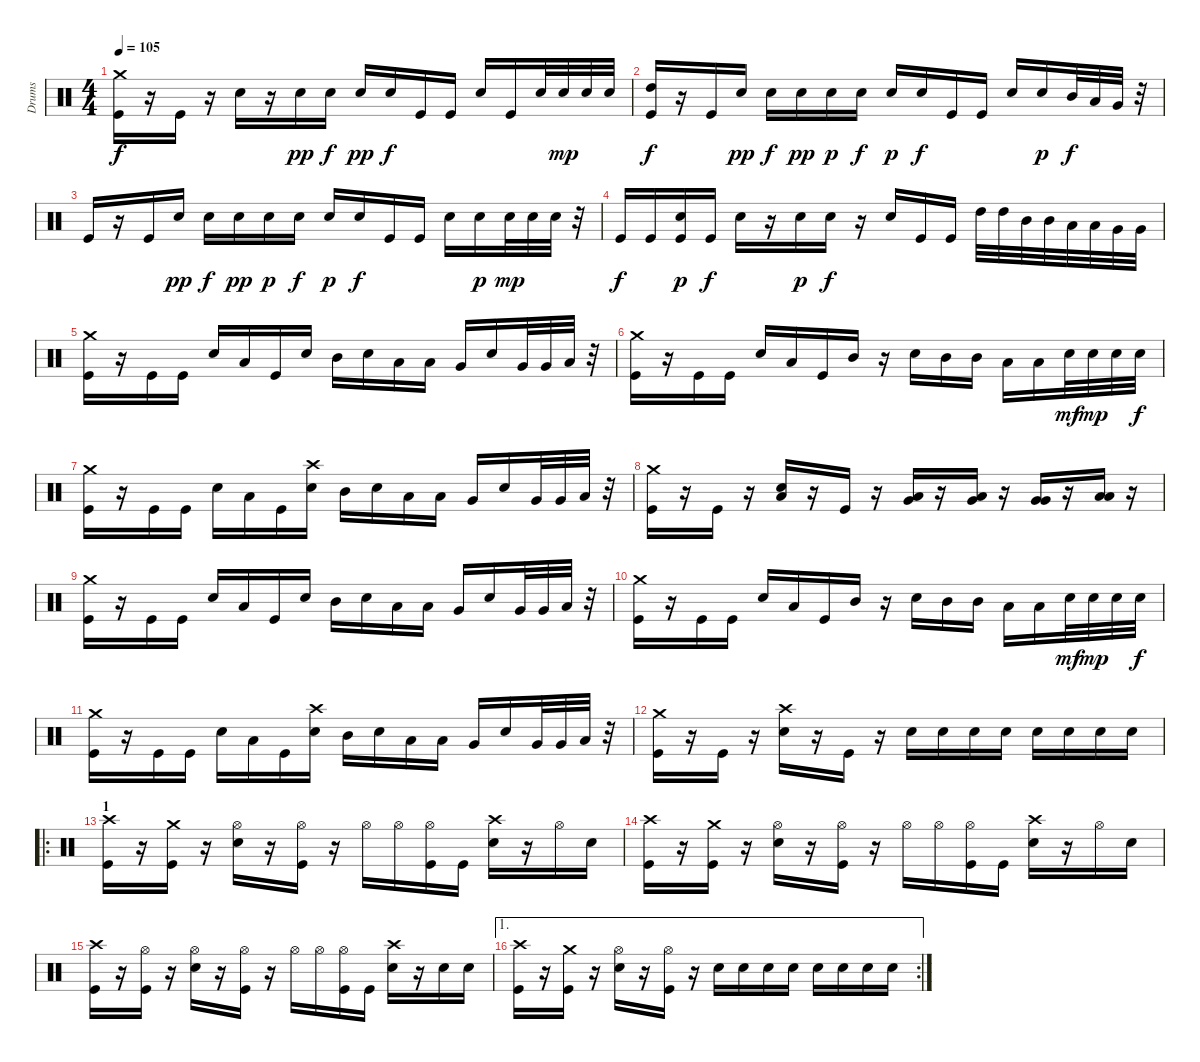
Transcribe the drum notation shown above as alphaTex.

\track ("Drums" "Drums") {instrument percussion}
\staff {score}
\articulation defaults
\ts (4 4)
\tempo 105
\clef neutral
\ks c
("Crash medium (hit)" "Kick (hit)").16{dy f} r.16 "Kick (hit)".16 r.16 "Electric Snare (hit)".16 r.16 "Electric Snare (hit)".16{dy pp} "Electric Snare (hit)".16{dy f} "Electric Snare (hit)".16{dy pp} "Electric Snare (hit)".16{dy f} "Kick (hit)".16 "Kick (hit)".16 "Electric Snare (hit)".16 "Kick (hit)".16 "Electric Snare (hit)".32 "Electric Snare (hit)".32{dy mp} "Electric Snare (hit)".32 "Electric Snare (hit)".32 |
("High Tom (hit)" "Kick (hit)").16{dy f} r.16 "Kick (hit)".16 "Electric Snare (hit)".16{dy pp} "Electric Snare (hit)".16{dy f} "Electric Snare (hit)".16{dy pp} "Electric Snare (hit)".16{dy p} "Electric Snare (hit)".16{dy f} "Electric Snare (hit)".16{dy p} "Electric Snare (hit)".16{dy f} "Kick (hit)".16 "Kick (hit)".16 "Electric Snare (hit)".16 "Electric Snare (hit)".16{dy p} "Mid Tom (hit)".32{dy f} "Low Tom (hit)".32 "Very Low Tom (hit)".32 r.32 |
"Kick (hit)".16 r.16 "Kick (hit)".16 "Electric Snare (hit)".16{dy pp} "Electric Snare (hit)".16{dy f} "Electric Snare (hit)".16{dy pp} "Electric Snare (hit)".16{dy p} "Electric Snare (hit)".16{dy f} "Electric Snare (hit)".16{dy p} "Electric Snare (hit)".16{dy f} "Kick (hit)".16 "Kick (hit)".16 "Electric Snare (hit)".16 "Electric Snare (hit)".16{dy p} "Electric Snare (hit)".32{dy mp} "Electric Snare (hit)".32 "Electric Snare (hit)".32 r.32 |
"Kick (hit)".16{dy f} "Kick (hit)".16 ("Electric Snare (hit)" "Kick (hit)").16{dy p} "Kick (hit)".16{dy f} "Electric Snare (hit)".16 r.16 "Electric Snare (hit)".16{dy p} "Electric Snare (hit)".16{dy f} r.16 "Electric Snare (hit)".16 "Kick (hit)".16 "Kick (hit)".16 "High Tom (hit)".32 "High Tom (hit)".32 "Mid Tom (hit)".32 "Mid Tom (hit)".32 "Low Tom (hit)".32 "Low Tom (hit)".32 "Very Low Tom (hit)".32 "Very Low Tom (hit)".32 |
("Crash medium (hit)" "Kick (hit)").16 r.16 "Kick (hit)".16 "Kick (hit)".16 "Electric Snare (hit)".16 "Low Tom (hit)".16 "Kick (hit)".16 "Electric Snare (hit)".16 "Mid Tom (hit)".16 "Electric Snare (hit)".16 "Low Tom (hit)".16 "Low Tom (hit)".16 "Very Low Tom (hit)".16 "Electric Snare (hit)".16 "Very Low Tom (hit)".32 "Very Low Tom (hit)".32 "Low Floor Tom (hit)".32 r.32 |
("Crash medium (hit)" "Kick (hit)").16 r.16 "Kick (hit)".16 "Kick (hit)".16 "Electric Snare (hit)".16 "Low Tom (hit)".16 "Kick (hit)".16 "Mid Tom (hit)".16 r.16 "Electric Snare (hit)".16 "Mid Tom (hit)".16 "Mid Tom (hit)".16 "Low Tom (hit)".16 "Low Tom (hit)".16 "Electric Snare (hit)".32{dy mf} "Electric Snare (hit)".32{dy mp} "Electric Snare (hit)".32 "Electric Snare (hit)".32{dy f} |
("Crash medium (hit)" "Kick (hit)").16 r.16 "Kick (hit)".16 "Kick (hit)".16 "Electric Snare (hit)".16 "Low Tom (hit)".16 "Kick (hit)".16 ("Crash high (hit)" "Electric Snare (hit)").16 "Mid Tom (hit)".16 "Electric Snare (hit)".16 "Low Tom (hit)".16 "Low Tom (hit)".16 "Very Low Tom (hit)".16 "Electric Snare (hit)".16 "Very Low Tom (hit)".32 "Very Low Tom (hit)".32 "Low Floor Tom (hit)".32 r.32 |
("Crash medium (hit)" "Kick (hit)").16 r.16 "Kick (hit)".16 r.16 ("Electric Snare (hit)" "Low Tom (hit)").16 r.16 "Kick (hit)".16 r.16 ("Very Low Tom (hit)" "Low Tom (hit)").16 r.16 ("Very Low Tom (hit)" "Low Tom (hit)").16 r.16 ("Very Low Tom (hit)" "Very Low Tom (hit)").16 r.16 ("Low Floor Tom (hit)" "Low Floor Tom (hit)").16 r.16 |
("Crash medium (hit)" "Kick (hit)").16 r.16 "Kick (hit)".16 "Kick (hit)".16 "Electric Snare (hit)".16 "Low Tom (hit)".16 "Kick (hit)".16 "Electric Snare (hit)".16 "Mid Tom (hit)".16 "Electric Snare (hit)".16 "Low Tom (hit)".16 "Low Tom (hit)".16 "Very Low Tom (hit)".16 "Electric Snare (hit)".16 "Very Low Tom (hit)".32 "Very Low Tom (hit)".32 "Low Floor Tom (hit)".32 r.32 |
("Crash medium (hit)" "Kick (hit)").16 r.16 "Kick (hit)".16 "Kick (hit)".16 "Electric Snare (hit)".16 "Low Tom (hit)".16 "Kick (hit)".16 "Mid Tom (hit)".16 r.16 "Electric Snare (hit)".16 "Mid Tom (hit)".16 "Mid Tom (hit)".16 "Low Tom (hit)".16 "Low Tom (hit)".16 "Electric Snare (hit)".32{dy mf} "Electric Snare (hit)".32{dy mp} "Electric Snare (hit)".32 "Electric Snare (hit)".32{dy f} |
("Crash medium (hit)" "Kick (hit)").16 r.16 "Kick (hit)".16 "Kick (hit)".16 "Electric Snare (hit)".16 "Low Tom (hit)".16 "Kick (hit)".16 ("Crash high (hit)" "Electric Snare (hit)").16 "Mid Tom (hit)".16 "Electric Snare (hit)".16 "Low Tom (hit)".16 "Low Tom (hit)".16 "Very Low Tom (hit)".16 "Electric Snare (hit)".16 "Very Low Tom (hit)".32 "Very Low Tom (hit)".32 "Low Floor Tom (hit)".32 r.32 |
("Crash medium (hit)" "Kick (hit)").16 r.16 "Kick (hit)".16 r.16 ("Crash high (hit)" "Electric Snare (hit)").16 r.16 "Kick (hit)".16 r.16 "Electric Snare (hit)".16 "Electric Snare (hit)".16 "Electric Snare (hit)".16 "Electric Snare (hit)".16 "Electric Snare (hit)".16 "Electric Snare (hit)".16 "Electric Snare (hit)".16 "Electric Snare (hit)".16 |
\ro
\section ("" "1")
("Crash high (hit)" "Kick (hit)").16 r.16 ("Crash medium (hit)" "Kick (hit)").16 r.16 ("Hi-Hat (open)" "Electric Snare (hit)").16 r.16 ("Hi-Hat (open)" "Kick (hit)").16 r.16 "Hi-Hat (open)".16 "Hi-Hat (open)".16 ("Hi-Hat (open)" "Kick (hit)").16 "Kick (hit)".16 ("Crash high (hit)" "Electric Snare (hit)").16 r.16 "Hi-Hat (open)".16 "Electric Snare (hit)".16 |
("Crash high (hit)" "Kick (hit)").16 r.16 ("Crash medium (hit)" "Kick (hit)").16 r.16 ("Hi-Hat (open)" "Electric Snare (hit)").16 r.16 ("Hi-Hat (open)" "Kick (hit)").16 r.16 "Hi-Hat (open)".16 "Hi-Hat (open)".16 ("Hi-Hat (open)" "Kick (hit)").16 "Kick (hit)".16 ("Crash high (hit)" "Electric Snare (hit)").16 r.16 "Hi-Hat (open)".16 "Electric Snare (hit)".16 |
("Crash high (hit)" "Kick (hit)").16 r.16 ("Hi-Hat (open)" "Kick (hit)").16 r.16 ("Hi-Hat (open)" "Electric Snare (hit)").16 r.16 ("Hi-Hat (open)" "Kick (hit)").16 r.16 "Hi-Hat (open)".16 "Hi-Hat (open)".16 ("Hi-Hat (open)" "Kick (hit)").16 "Kick (hit)".16 ("Crash high (hit)" "Electric Snare (hit)").16 r.16 "Electric Snare (hit)".16 "Electric Snare (hit)".16 |
\ae 1
\rc 2
("Crash high (hit)" "Kick (hit)").16 r.16 ("Crash medium (hit)" "Kick (hit)").16 r.16 ("Hi-Hat (open)" "Electric Snare (hit)").16 r.16 ("Hi-Hat (open)" "Kick (hit)").16 r.16 "Electric Snare (hit)".16 "Electric Snare (hit)".16 "Electric Snare (hit)".16 "Electric Snare (hit)".16 "Electric Snare (hit)".16 "Electric Snare (hit)".16 "Electric Snare (hit)".16 "Electric Snare (hit)".16
